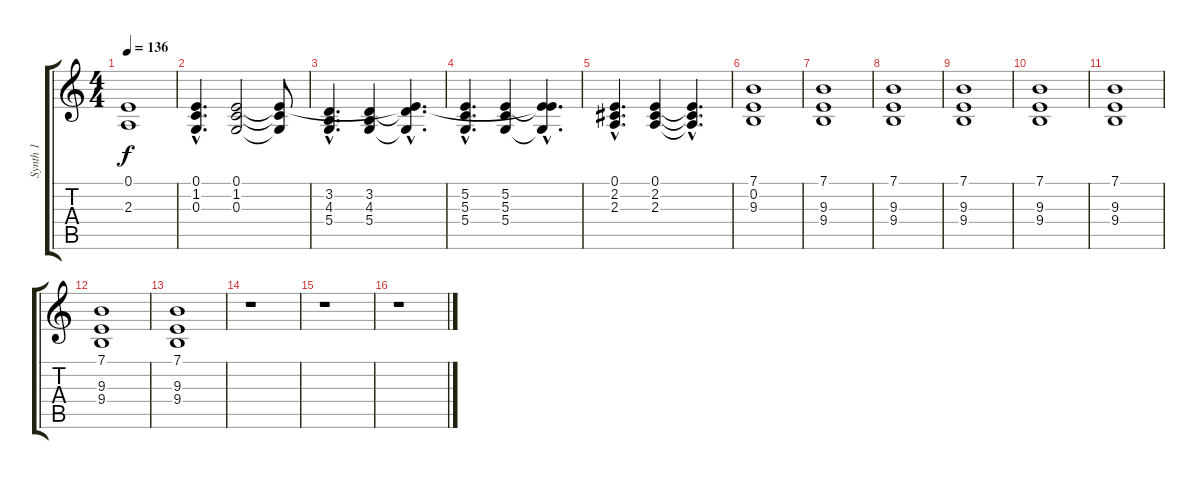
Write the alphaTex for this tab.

\track ("Synth 1" "Synth 1") {instrument lead8bassandlead}
\staff {score tabs}
\tuning (E4 B3 G3 D3 A2 E2) {hide}
\ts (4 4)
\tempo 136
\clef g2
\ks c
(0.1 2.3).1{dy f} |
(0.1{hac} 1.2{hac} 0.3{hac}).4{d} (0.1 1.2 0.3).2 (0.1{t} 1.2{t} 0.3{t}).8 |
(3.2{hac} 4.3{hac} 5.4{hac}).4{d} (3.2 4.3 5.4).4 (0.1{hac t} 3.2{hac t} 5.4{hac t}).4{d} |
(5.2{hac} 5.3{hac} 5.4{hac}).4{d} (5.2 5.3 5.4).4 (0.1{hac t} 5.2{hac t} 5.4{hac t}).4{d} |
(0.1{hac} 2.2{hac} 2.3{hac}).4{d} (0.1 2.2 2.3).4 (0.1{hac t} 2.2{hac t} 2.3{hac t}).4{d} |
(7.1 0.2 9.3).1 |
(7.1 9.3 9.4).1 |
(7.1 9.3 9.4).1 |
(7.1 9.3 9.4).1 |
(7.1 9.3 9.4).1 |
(7.1 9.3 9.4).1 |
(7.1 9.3 9.4).1 |
(7.1 9.3 9.4).1 |
r.1 |
r.1 |
r.1
